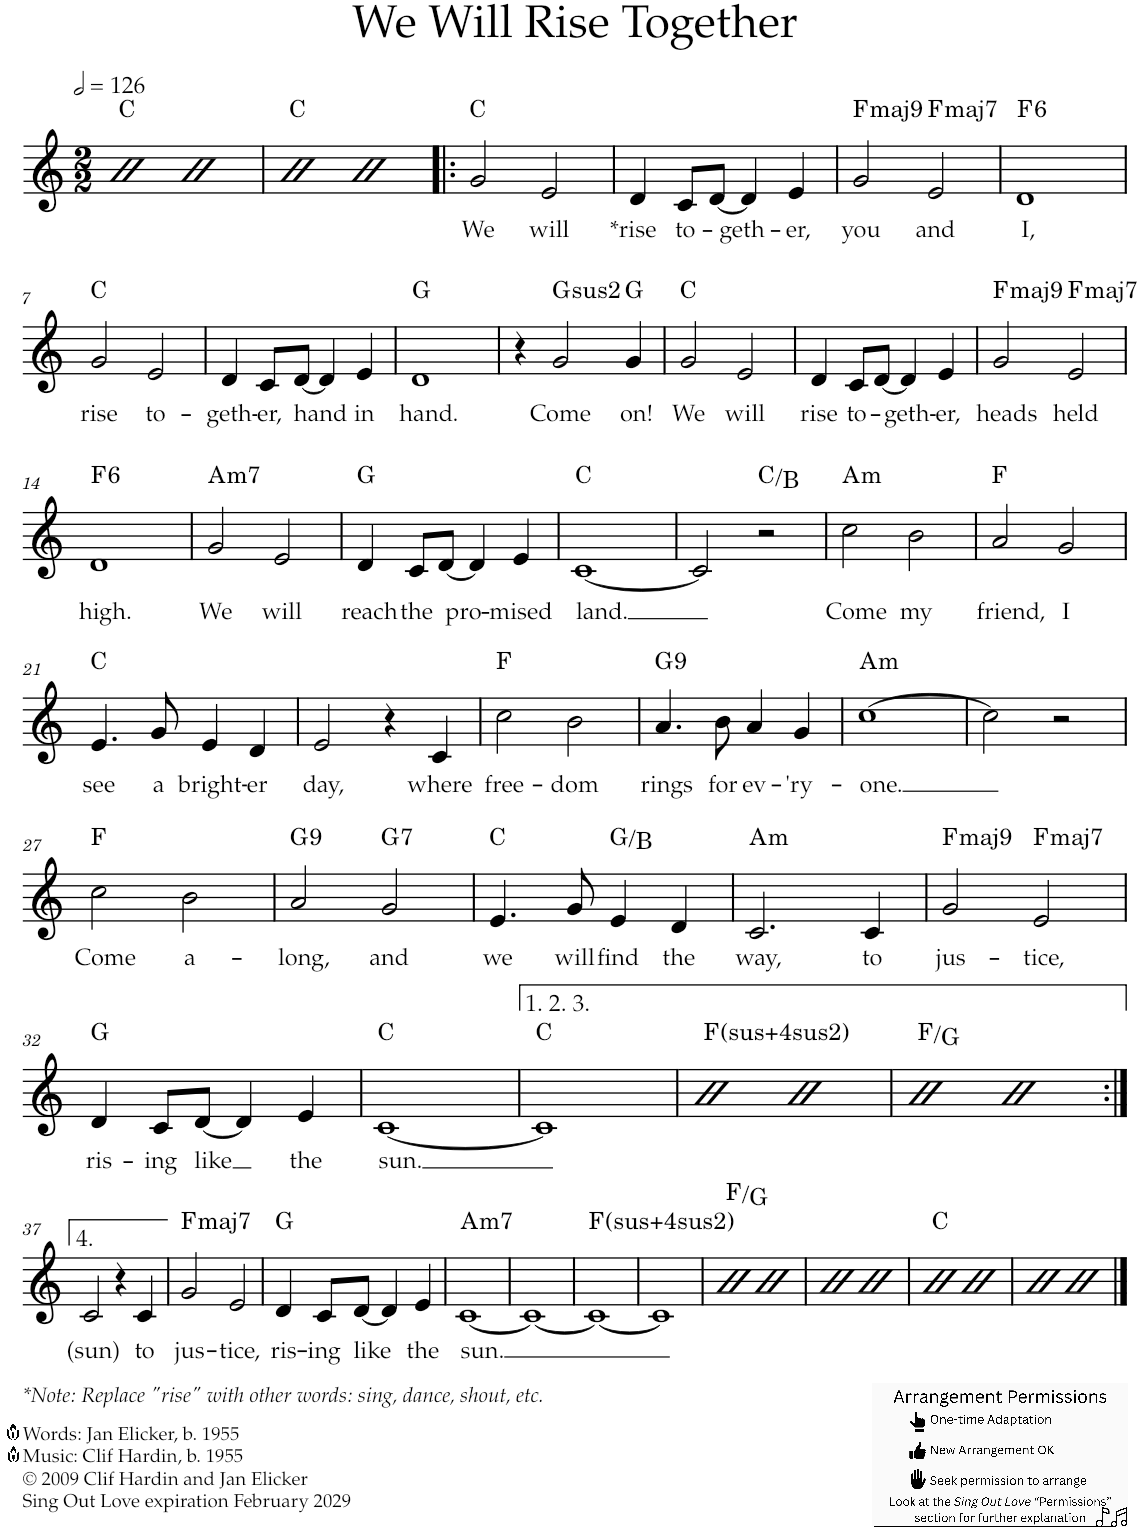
**kern	**text	**harte
*part1	*part1	*part1
*staff1	*staff1	*
*clefG2	*	*
*k[]	*	*
*M2/2	*	*
*MM252	*	*
=1	=1	=1
2b	.	C:maj
2b	.	.
=2	=2	=2
2b	.	C:maj
2b	.	.
=3!|:	=3!|:	=3!|:
!	!LO:LY:b	!
2g/	We	C:maj
!	!LO:LY:b	!
2e/	will	.
=4	=4	=4
!	!LO:LY:b	!
4d/	\*rise	.
!	!LO:LY:b	!
8c/L	to-	.
!	!LO:LY:b	!
[8d/J	-geth-	.
4d/]	.	.
!	!LO:LY:b	!
4e/	-er,	.
=5	=5	=5
!	!LO:LY:b	!LO:H:kt=maj9
2g/	you	F:maj9
!	!LO:LY:b	!LO:H:kt=maj7
2e/	and	F:maj7
=6	=6	=6
!	!LO:LY:b	!LO:H:kt=6
1d	I,	F:maj6
!!LO:LB:g=z
=7	=7	=7
!	!LO:LY:b	!
2g/	rise	C:maj
!	!LO:LY:b	!
2e/	to-	.
=8	=8	=8
!	!LO:LY:b	!
4d/	-geth-	.
!	!LO:LY:b	!
8c/L	-er,	.
!	!LO:LY:b	!
[8d/J	hand	.
4d/]	.	.
!	!LO:LY:b	!
4e/	in	.
=9	=9	=9
!	!LO:LY:b	!
1d	hand.	G:maj
=10	=10	=10
4r	.	.
!	!LO:LY:b	!LO:H:kt=2
2g/	Come	G:(1,2,5)
!	!LO:LY:b	!
4g/	on!	G:maj
=11	=11	=11
!	!LO:LY:b	!
2g/	We	C:maj
!	!LO:LY:b	!
2e/	will	.
=12	=12	=12
!	!LO:LY:b	!
4d/	rise	.
!	!LO:LY:b	!
8c/L	to-	.
!	!LO:LY:b	!
[8d/J	-geth-	.
4d/]	.	.
!	!LO:LY:b	!
4e/	-er,	.
=13	=13	=13
!	!LO:LY:b	!LO:H:kt=maj9
2g/	heads	F:maj9
!	!LO:LY:b	!LO:H:kt=maj7
2e/	held	F:maj7
!!LO:LB:g=z
=14	=14	=14
!	!LO:LY:b	!LO:H:kt=6
1d	high.	F:maj6
=15	=15	=15
!	!LO:LY:b	!LO:H:kt=m7
2g/	We	A:min7
!	!LO:LY:b	!
2e/	will	.
=16	=16	=16
!	!LO:LY:b	!
4d/	reach	G:maj
!	!LO:LY:b	!
8c/L	the	.
!	!LO:LY:b	!
[8d/J	pro-	.
4d/]	.	.
!	!LO:LY:b	!
4e/	-mised	.
=17	=17	=17
!	!LO:LY:b	!
[1c	land.	C:maj
=18	=18	=18
2c/]	.	.
2r	.	C:maj/7
=19	=19	=19
!	!LO:LY:b	!LO:H:kt=m
2cc\	Come	A:min
!	!LO:LY:b	!
2b\	my	.
=20	=20	=20
!	!LO:LY:b	!
2a/	friend,	F:maj
!	!LO:LY:b	!
2g/	I	.
!!LO:LB:g=z
=21	=21	=21
!	!LO:LY:b	!
4.e/	see	C:maj
!	!LO:LY:b	!
8g/	a	.
!	!LO:LY:b	!
4e/	bright-	.
!	!LO:LY:b	!
4d/	-er	.
=22	=22	=22
!	!LO:LY:b	!
2e/	day,	.
4r	.	.
!	!LO:LY:b	!
4c/	where	.
=23	=23	=23
!	!LO:LY:b	!
2cc\	free-	F:maj
!	!LO:LY:b	!
2b\	-dom	.
=24	=24	=24
!	!LO:LY:b	!LO:H:kt=9
4.a/	rings	G:9
!	!LO:LY:b	!
8b\	for	.
!	!LO:LY:b	!
4a/	ev-	.
!	!LO:LY:b	!
4g/	-'ry-	.
=25	=25	=25
!	!LO:LY:b	!LO:H:kt=m
[1cc	-one.	A:min
=26	=26	=26
2cc\]	.	.
2r	.	.
!!LO:LB:g=z
=27	=27	=27
!	!LO:LY:b	!
2cc\	Come	F:maj
!	!LO:LY:b	!
2b\	a-	.
=28	=28	=28
!	!LO:LY:b	!LO:H:kt=9
2a/	-long,	G:9
!	!LO:LY:b	!LO:H:kt=7
2g/	and	G:7
=29	=29	=29
!	!LO:LY:b	!
4.e/	we	C:maj
!	!LO:LY:b	!
8g/	will	.
!	!LO:LY:b	!
4e/	find	G:maj/3
!	!LO:LY:b	!
4d/	the	.
=30	=30	=30
!	!LO:LY:b	!LO:H:kt=m
2.c/	way,	A:min
!	!LO:LY:b	!
4c/	to	.
=31	=31	=31
!	!LO:LY:b	!LO:H:kt=maj9
2g/	jus-	F:maj9
!	!LO:LY:b	!LO:H:kt=maj7
2e/	-tice,	F:maj7
!!LO:LB:g=z
=32	=32	=32
!	!LO:LY:b	!
4d/	ris-	G:maj
!	!LO:LY:b	!
8c/L	-ing	.
!	!LO:LY:b	!
[8d/J	like	.
4d/]	.	.
!	!LO:LY:b	!
4e/	the	.
=33	=33	=33
!	!LO:LY:b	!
[1c	sun.	C:maj
=34	=34	=34
1c]	.	C:maj
=35	=35	=35
!	!	!LO:H:kt=2
2b	.	F:(1,2,5)
2b	.	.
=36	=36	=36
2b	.	F:maj/2
2b	.	.
!!LO:LB:g=z
=37:|!	=37:|!	=37:|!
!	!LO:LY:b	!
2c/	(sun)	.
4r	.	.
!	!LO:LY:b	!
4c/	to	.
=38	=38	=38
!	!LO:LY:b	!LO:H:kt=maj7
2g/	jus-	F:maj7
!	!LO:LY:b	!
2e/	-tice,	.
=39	=39	=39
!	!LO:LY:b	!
4d/	ris-	G:maj
!	!LO:LY:b	!
8c/L	-ing	.
!	!LO:LY:b	!
[8d/J	like	.
4d/]	.	.
!	!LO:LY:b	!
4e/	the	.
=40	=40	=40
!	!LO:LY:b	!LO:H:kt=m7
[1c	sun.	A:min7
=41	=41	=41
1c_	.	.
=42	=42	=42
!	!	!LO:H:kt=2
1c_	.	F:(1,2,5)
=43	=43	=43
1c]	.	.
=44	=44	=44
2b	.	F:maj/2
2b	.	.
=45	=45	=45
2b	.	.
2b	.	.
=46	=46	=46
2b	.	C:maj
2b	.	.
=47	=47	=47
2b	.	.
2b	.	.
==	==	==
*-	*-	*-
